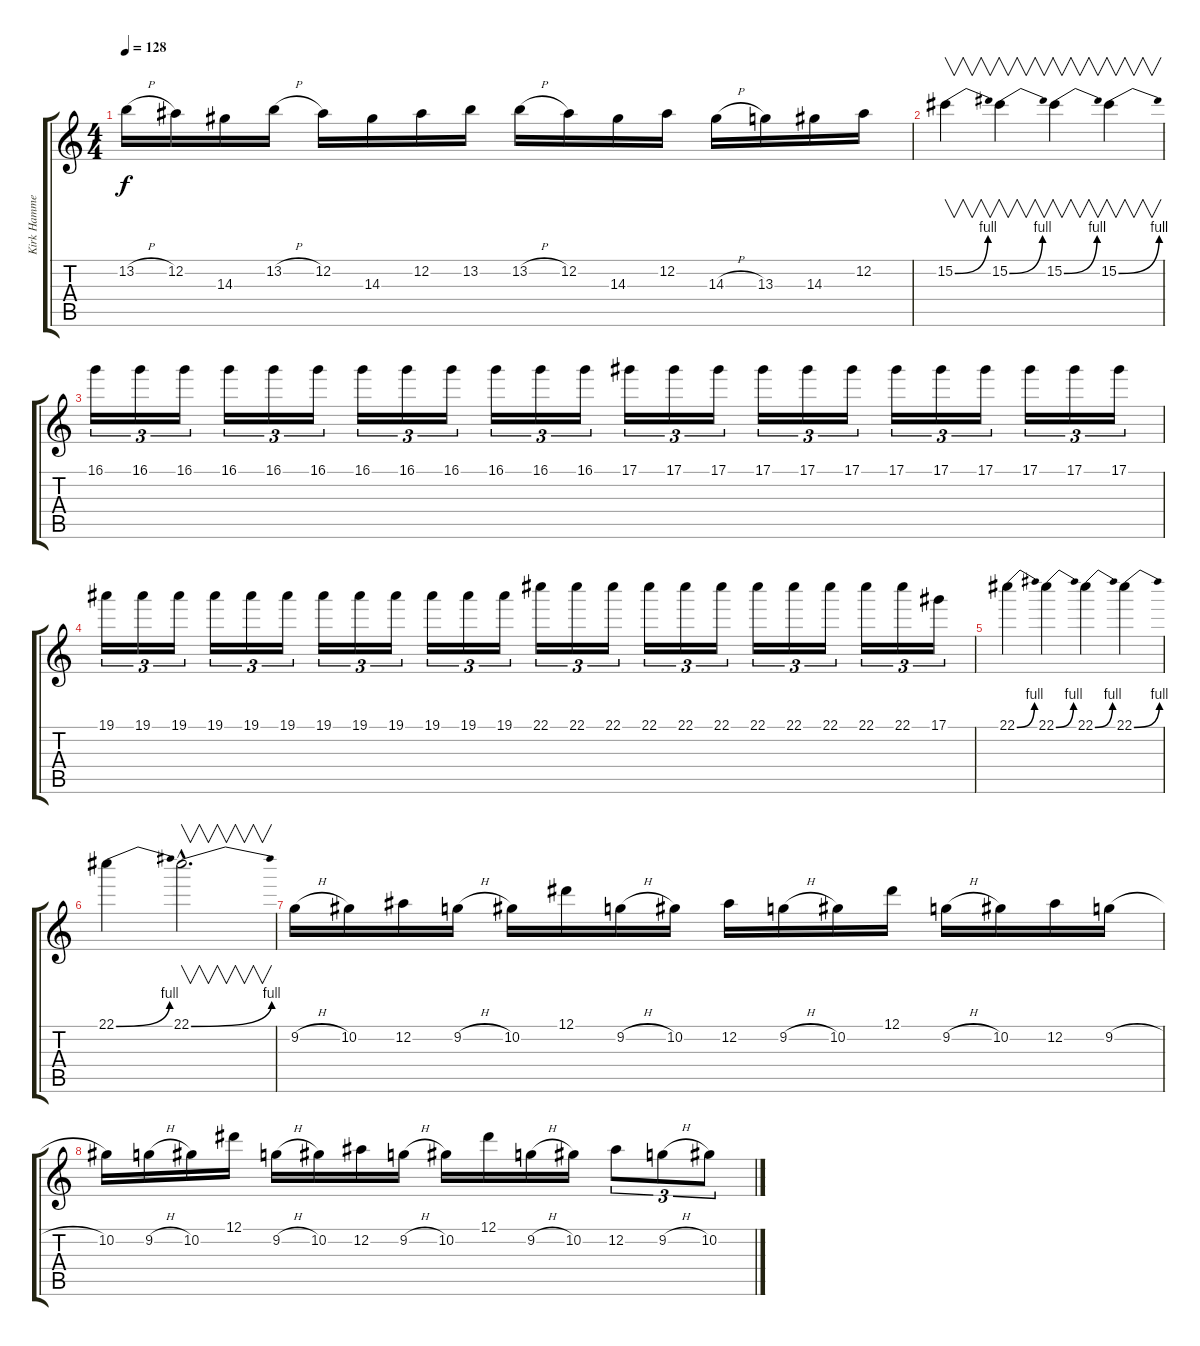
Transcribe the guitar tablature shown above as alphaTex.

\track ("Kirk Hammett (Distortion Guitar)" "Kirk Hamme") {instrument overdrivenguitar}
\staff {score tabs}
\tuning (Eb4 Bb3 Gb3 Db3 Ab2 Eb2) {hide}
\ts (4 4)
\tempo 128
\clef g2
\ks c
13.2{h}.16{dy f} 12.2.16 14.3.16 13.2{h}.16 12.2.16 14.3.16 12.2.16 13.2.16 13.2{h}.16 12.2.16 14.3.16 12.2.16 14.3{h}.16 13.3.16 14.3.16 12.2.16 |
15.2{be (bend 0 0 60 4)}.4{v} 15.2{be (bend 0 0 60 4)}.4{v} 15.2{be (bend 0 0 60 4)}.4{v} 15.2{be (bend 0 0 60 4)}.4{v} |
16.1.16{tu (3 2)} 16.1.16{tu (3 2)} 16.1.16{tu (3 2)} 16.1.16{tu (3 2)} 16.1.16{tu (3 2)} 16.1.16{tu (3 2)} 16.1.16{tu (3 2)} 16.1.16{tu (3 2)} 16.1.16{tu (3 2)} 16.1.16{tu (3 2)} 16.1.16{tu (3 2)} 16.1.16{tu (3 2)} 17.1.16{tu (3 2)} 17.1.16{tu (3 2)} 17.1.16{tu (3 2)} 17.1.16{tu (3 2)} 17.1.16{tu (3 2)} 17.1.16{tu (3 2)} 17.1.16{tu (3 2)} 17.1.16{tu (3 2)} 17.1.16{tu (3 2)} 17.1.16{tu (3 2)} 17.1.16{tu (3 2)} 17.1.16{tu (3 2)} |
19.1.16{tu (3 2)} 19.1.16{tu (3 2)} 19.1.16{tu (3 2)} 19.1.16{tu (3 2)} 19.1.16{tu (3 2)} 19.1.16{tu (3 2)} 19.1.16{tu (3 2)} 19.1.16{tu (3 2)} 19.1.16{tu (3 2)} 19.1.16{tu (3 2)} 19.1.16{tu (3 2)} 19.1.16{tu (3 2)} 22.1.16{tu (3 2)} 22.1.16{tu (3 2)} 22.1.16{tu (3 2)} 22.1.16{tu (3 2)} 22.1.16{tu (3 2)} 22.1.16{tu (3 2)} 22.1.16{tu (3 2)} 22.1.16{tu (3 2)} 22.1.16{tu (3 2)} 22.1.16{tu (3 2)} 22.1.16{tu (3 2)} 17.1.16{tu (3 2)} |
22.1{be (bend 0 0 60 4)}.4 22.1{be (bend 0 0 60 4)}.4 22.1{be (bend 0 0 60 4)}.4 22.1{be (bend 0 0 60 4)}.4 |
22.1{be (bend 0 0 60 4)}.4 22.1{be (bend 0 0 60 4) hac}.2{v d} |
9.2{h}.16 10.2.16 12.2.16 9.2{h}.16 10.2.16 12.1.16 9.2{h}.16 10.2.16 12.2.16 9.2{h}.16 10.2.16 12.1.16 9.2{h}.16 10.2.16 12.2.16 9.2{h}.16 |
10.2.16 9.2{h}.16 10.2.16 12.1.16 9.2{h}.16 10.2.16 12.2.16 9.2{h}.16 10.2.16 12.1.16 9.2{h}.16 10.2.16 12.2.8{tu (3 2)} 9.2{h}.8{tu (3 2)} 10.2.8{tu (3 2)}
